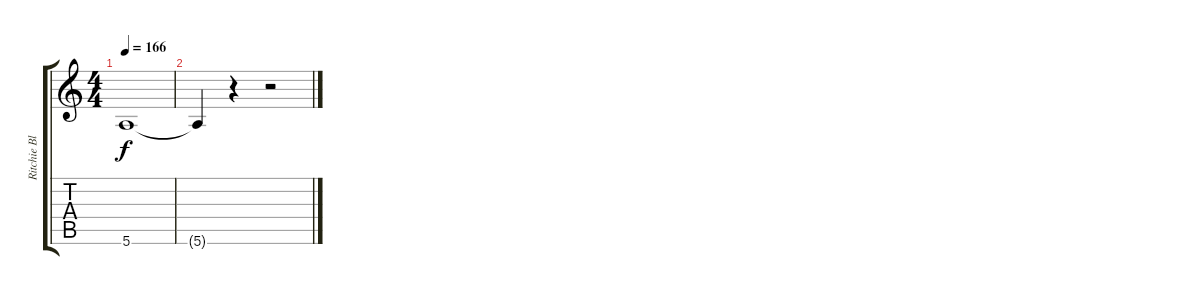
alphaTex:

\track ("Ritchie Blackmore" "Ritchie Bl") {instrument distortionguitar}
\staff {score tabs}
\tuning (E4 B3 G3 D3 A2 E2) {hide}
\ts (4 4)
\tempo 166
\clef g2
\ks c
5.6{t}.1{dy f} |
5.6{t}.4 r.4 r.2
